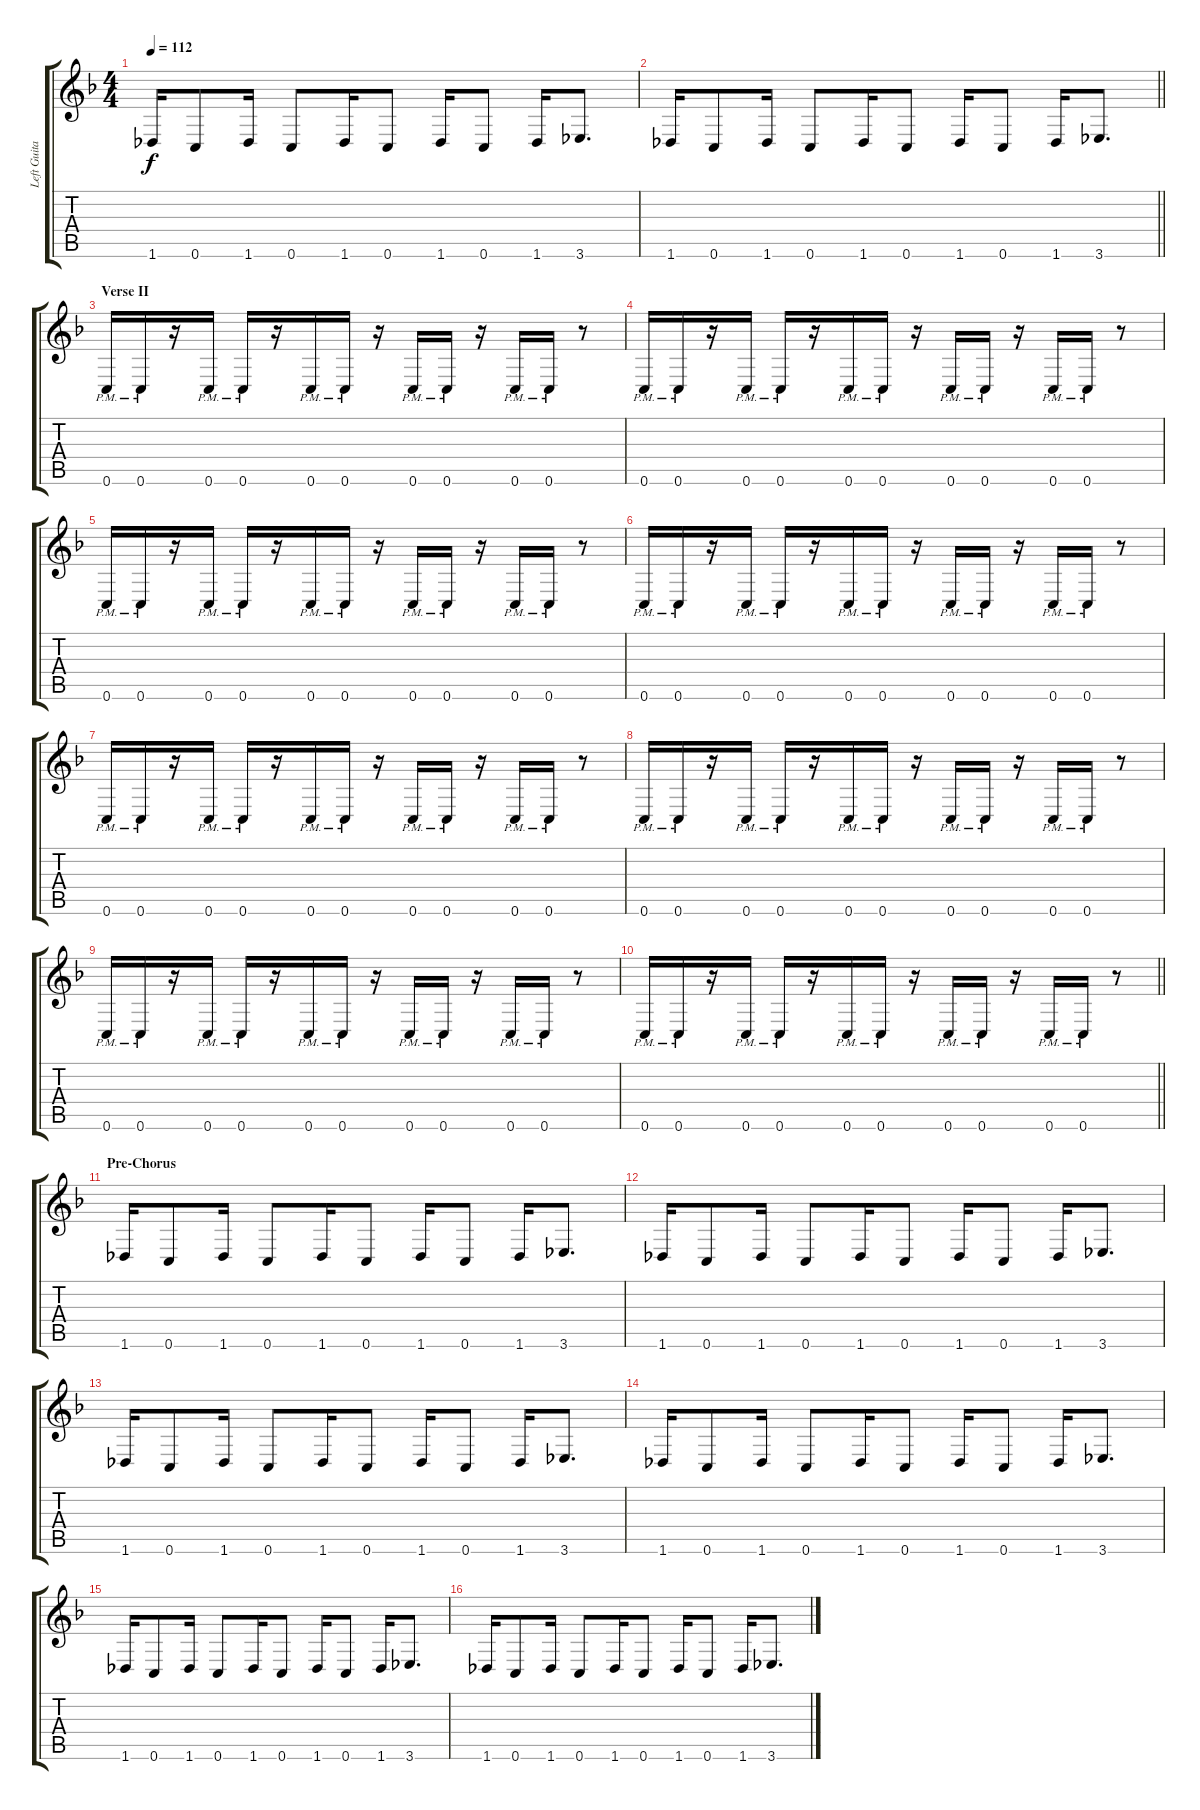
\track ("Left Guitar" "Left Guita") {instrument distortionguitar}
\staff {score tabs}
\tuning (C4 G3 Eb3 Bb2 F2 C2) {hide}
\ts (4 4)
\tempo 112
\clef g2
\ks f
1.6.16{dy f} 0.6.8 1.6.16 0.6.8 1.6.16 0.6.8 1.6.16 0.6.8 1.6.16 3.6.8{d} |
\barLineRight lightlight
1.6.16 0.6.8 1.6.16 0.6.8 1.6.16 0.6.8 1.6.16 0.6.8 1.6.16 3.6.8{d} |
\section ("" "Verse II")
0.6{pm}.16 0.6{pm}.16 r.16 0.6{pm}.16 0.6{pm}.16 r.16 0.6{pm}.16 0.6{pm}.16 r.16 0.6{pm}.16 0.6{pm}.16 r.16 0.6{pm}.16 0.6{pm}.16 r.8 |
0.6{pm}.16 0.6{pm}.16 r.16 0.6{pm}.16 0.6{pm}.16 r.16 0.6{pm}.16 0.6{pm}.16 r.16 0.6{pm}.16 0.6{pm}.16 r.16 0.6{pm}.16 0.6{pm}.16 r.8 |
0.6{pm}.16 0.6{pm}.16 r.16 0.6{pm}.16 0.6{pm}.16 r.16 0.6{pm}.16 0.6{pm}.16 r.16 0.6{pm}.16 0.6{pm}.16 r.16 0.6{pm}.16 0.6{pm}.16 r.8 |
0.6{pm}.16 0.6{pm}.16 r.16 0.6{pm}.16 0.6{pm}.16 r.16 0.6{pm}.16 0.6{pm}.16 r.16 0.6{pm}.16 0.6{pm}.16 r.16 0.6{pm}.16 0.6{pm}.16 r.8 |
0.6{pm}.16 0.6{pm}.16 r.16 0.6{pm}.16 0.6{pm}.16 r.16 0.6{pm}.16 0.6{pm}.16 r.16 0.6{pm}.16 0.6{pm}.16 r.16 0.6{pm}.16 0.6{pm}.16 r.8 |
0.6{pm}.16 0.6{pm}.16 r.16 0.6{pm}.16 0.6{pm}.16 r.16 0.6{pm}.16 0.6{pm}.16 r.16 0.6{pm}.16 0.6{pm}.16 r.16 0.6{pm}.16 0.6{pm}.16 r.8 |
0.6{pm}.16 0.6{pm}.16 r.16 0.6{pm}.16 0.6{pm}.16 r.16 0.6{pm}.16 0.6{pm}.16 r.16 0.6{pm}.16 0.6{pm}.16 r.16 0.6{pm}.16 0.6{pm}.16 r.8 |
\barLineRight lightlight
0.6{pm}.16 0.6{pm}.16 r.16 0.6{pm}.16 0.6{pm}.16 r.16 0.6{pm}.16 0.6{pm}.16 r.16 0.6{pm}.16 0.6{pm}.16 r.16 0.6{pm}.16 0.6{pm}.16 r.8 |
\section ("" "Pre-Chorus")
1.6.16 0.6.8 1.6.16 0.6.8 1.6.16 0.6.8 1.6.16 0.6.8 1.6.16 3.6.8{d} |
1.6.16 0.6.8 1.6.16 0.6.8 1.6.16 0.6.8 1.6.16 0.6.8 1.6.16 3.6.8{d} |
1.6.16 0.6.8 1.6.16 0.6.8 1.6.16 0.6.8 1.6.16 0.6.8 1.6.16 3.6.8{d} |
1.6.16 0.6.8 1.6.16 0.6.8 1.6.16 0.6.8 1.6.16 0.6.8 1.6.16 3.6.8{d} |
1.6.16 0.6.8 1.6.16 0.6.8 1.6.16 0.6.8 1.6.16 0.6.8 1.6.16 3.6.8{d} |
1.6.16 0.6.8 1.6.16 0.6.8 1.6.16 0.6.8 1.6.16 0.6.8 1.6.16 3.6.8{d}
